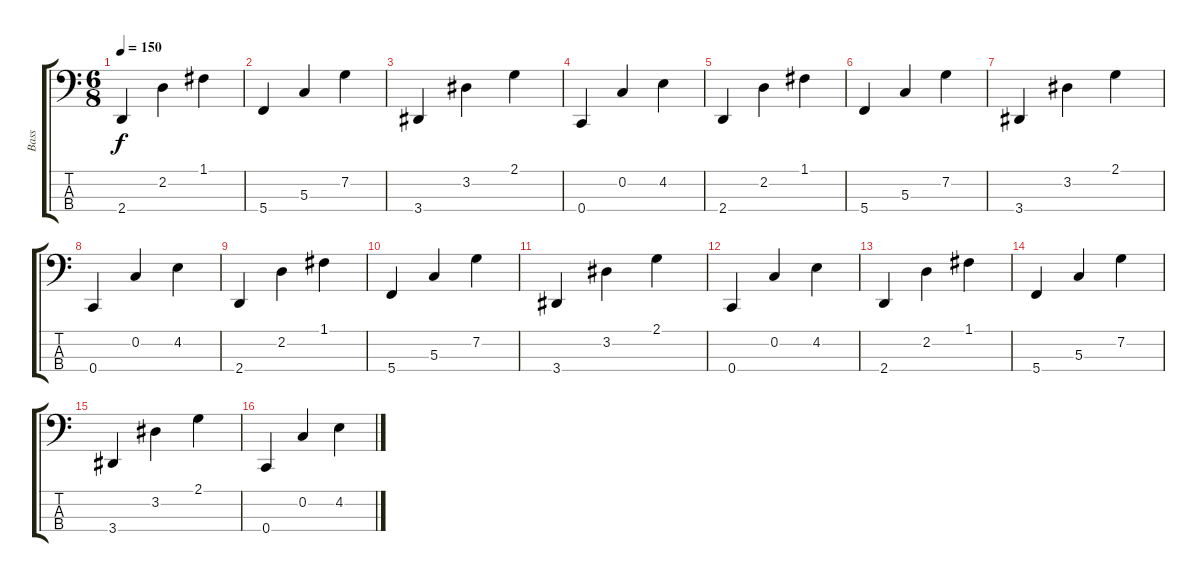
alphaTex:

\track ("Bass" "Bass") {instrument electricbasspick}
\staff {score tabs}
\tuning (F2 C2 G1 C1) {hide}
\ts (6 8)
\tempo 150
\clef f4
\ks c
2.4.4{dy f} 2.2.4 1.1.4 |
5.4.4 5.3.4 7.2.4 |
3.4.4 3.2.4 2.1.4 |
0.4.4 0.2.4 4.2.4 |
2.4.4 2.2.4 1.1.4 |
5.4.4 5.3.4 7.2.4 |
3.4.4 3.2.4 2.1.4 |
0.4.4 0.2.4 4.2.4 |
2.4.4 2.2.4 1.1.4 |
5.4.4 5.3.4 7.2.4 |
3.4.4 3.2.4 2.1.4 |
0.4.4 0.2.4 4.2.4 |
2.4.4 2.2.4 1.1.4 |
5.4.4 5.3.4 7.2.4 |
3.4.4 3.2.4 2.1.4 |
0.4.4 0.2.4 4.2.4
